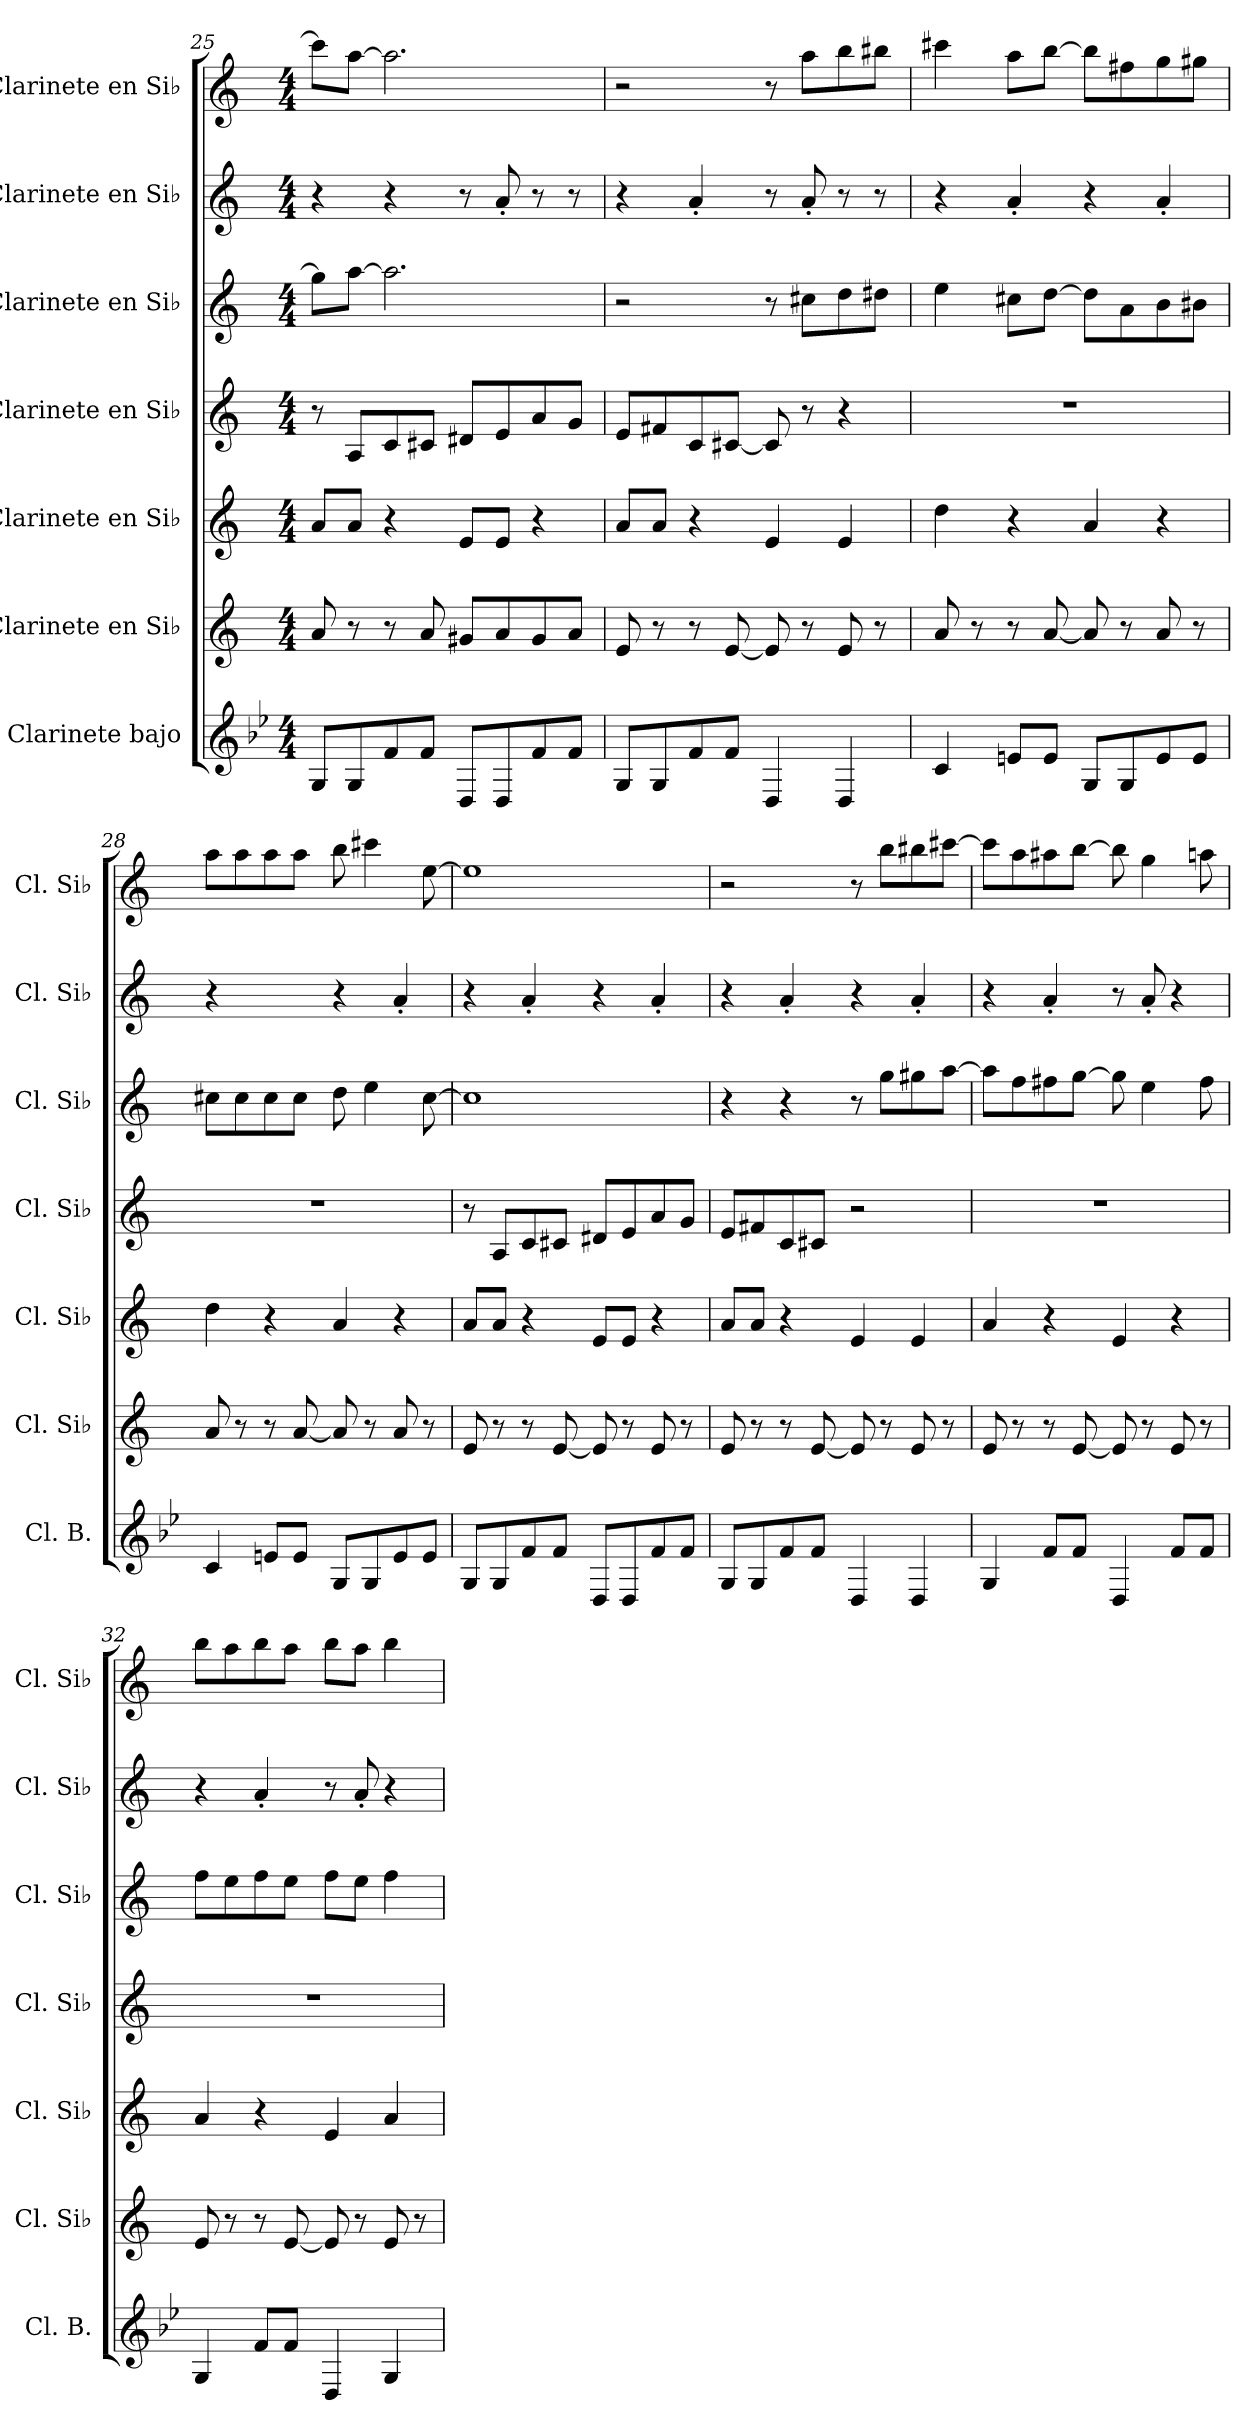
**kern	**kern	**kern	**kern	**kern	**kern	**kern
*part7	*part6	*part5	*part4	*part3	*part2	*part1
*staff7	*staff6	*staff5	*staff4	*staff3	*staff2	*staff1
*I"Clarinete bajo	*I"Clarinete en Si♭	*I"Clarinete en Si♭	*I"Clarinete en Si♭	*I"Clarinete en Si♭	*I"Clarinete en Si♭	*I"Clarinete en Si♭
*I'Cl. B.	*I'Cl. Si♭	*I'Cl. Si♭	*I'Cl. Si♭	*I'Cl. Si♭	*I'Cl. Si♭	*I'Cl. Si♭
!!LO:PB:g=z
*clefG2	*clefG2	*clefG2	*clefG2	*clefG2	*clefG2	*clefG2
*ITrd8c14	*ITrd1c2	*ITrd1c2	*ITrd1c2	*ITrd1c2	*ITrd1c2	*ITrd1c2
*k[b-e-]	*k[b-e-]	*k[b-e-]	*k[b-e-]	*k[b-e-]	*k[b-e-]	*k[b-e-]
*M4/4	*M4/4	*M4/4	*M4/4	*M4/4	*M4/4	*M4/4
=25	=25	=25	=25	=25	=25	=25
8GG/L	8g/	8g/L	8r	8ff\L]	4r	8bb-\L]
8GG/	8r	8g/J	8G/L	[8gg\J	.	[8gg\J
8F/	8r	4r	8B-/	2.gg\]	4r	2.gg\]
8F/J	8g/	.	8Bn/J	.	.	.
8DD/L	8f#X/L	8d/L	8c#X/L	.	8r	.
8DD/	8g/	8d/J	8d/	.	8g'/	.
8F/	8f#/	4r	8g/	.	8r	.
8F/J	8g/J	.	8f/J	.	8r	.
=26	=26	=26	=26	=26	=26	=26
8GG/L	8d/	8g/L	8d/L	2r	4r	2r
8GG/	8r	8g/J	8en/	.	.	.
8F/	8r	4r	8B-/	.	4g'/	.
8F/J	[8d/	.	[8Bn/J	.	.	.
4DD/	8d/]	4d/	8B/]	8r	8r	8r
.	8r	.	8r	8bn\L	8g'/	8gg\L
4DD/	8d/	4d/	4r	8cc\	8r	8aa\
.	8r	.	.	8cc#X\J	8r	8aa#X\J
=27	=27	=27	=27	=27	=27	=27
4C/	8g/	4cc\	1r	4dd\	4r	4bbn\
.	8r	.	.	.	.	.
8En/L	8r	4r	.	8bn\L	4g'/	8gg\L
8E/J	[8g/	.	.	[8cc\J	.	[8aa\J
8GG/L	8g/]	4g/	.	8cc\L]	4r	8aa\L]
8GG/	8r	.	.	8g\	.	8een\
8E/	8g/	4r	.	8a\	4g'/	8ff\
8E/J	8r	.	.	8a#X\J	.	8ff#X\J
=28	=28	=28	=28	=28	=28	=28
4C/	8g/	4cc\	1r	8bn\L	4r	8gg\L
.	8r	.	.	8b\	.	8gg\
8En/L	8r	4r	.	8b\	4ryy	8gg\
8E/J	[8g/	.	.	8b\J	.	8gg\J
8GG/L	8g/]	4g/	.	8cc\	4r	8aa\
8GG/	8r	.	.	4dd\	.	4bbn\
8E/	8g/	4r	.	.	4g'/	.
8E/J	8r	.	.	[8b\	.	[8dd\
!!LO:LB:g=z
=29	=29	=29	=29	=29	=29	=29
8GG/L	8d/	8g/L	8r	1b]	4r	1dd]
8GG/	8r	8g/J	8G/L	.	.	.
8F/	8r	4r	8B-/	.	4g'/	.
8F/J	[8d/	.	8Bn/J	.	.	.
8DD/L	8d/]	8d/L	8c#X/L	.	4r	.
8DD/	8r	8d/J	8d/	.	.	.
8F/	8d/	4r	8g/	.	4g'/	.
8F/J	8r	.	8f/J	.	.	.
=30	=30	=30	=30	=30	=30	=30
8GG/L	8d/	8g/L	8d/L	4r	4r	2r
8GG/	8r	8g/J	8en/	.	.	.
8F/	8r	4r	8B-/	4r	4g'/	.
8F/J	[8d/	.	8Bn/J	.	.	.
4DD/	8d/]	4d/	2r	8r	4r	8r
.	8r	.	.	8ff\L	.	8aa\L
4DD/	8d/	4d/	.	8ff#X\	4g'/	8aa#X\
.	8r	.	.	[8gg\J	.	[8bbn\J
=31	=31	=31	=31	=31	=31	=31
4GG/	8d/	4g/	1r	8gg\L]	4r	8bb\L]
.	8r	.	.	8ee-\	.	8gg\
8F/L	8r	4r	.	8een\	4g'/	8gg#X\
8F/J	[8d/	.	.	[8ff\J	.	[8aa\J
4DD/	8d/]	4d/	.	8ff\]	8r	8aa\]
.	8r	.	.	4dd\	8g'/	4ff\
8F/L	8d/	4r	.	.	4r	.
8F/J	8r	.	.	8ee\	.	8ggn\
=32	=32	=32	=32	=32	=32	=32
4GG/	8d/	4g/	1r	8ee-\L	4r	8aa\L
.	8r	.	.	8dd\	.	8gg\
8F/L	8r	4r	.	8ee-\	4g'/	8aa\
8F/J	[8d/	.	.	8dd\J	.	8gg\J
4DD/	8d/]	4d/	.	8ee-\L	8r	8aa\L
.	8r	.	.	8dd\J	8g'/	8gg\J
4GG/	8d/	4g/	.	4ee-\	4r	4aa\
.	8r	.	.	.	.	.
=	=	=	=	=	=	=
*-	*-	*-	*-	*-	*-	*-
